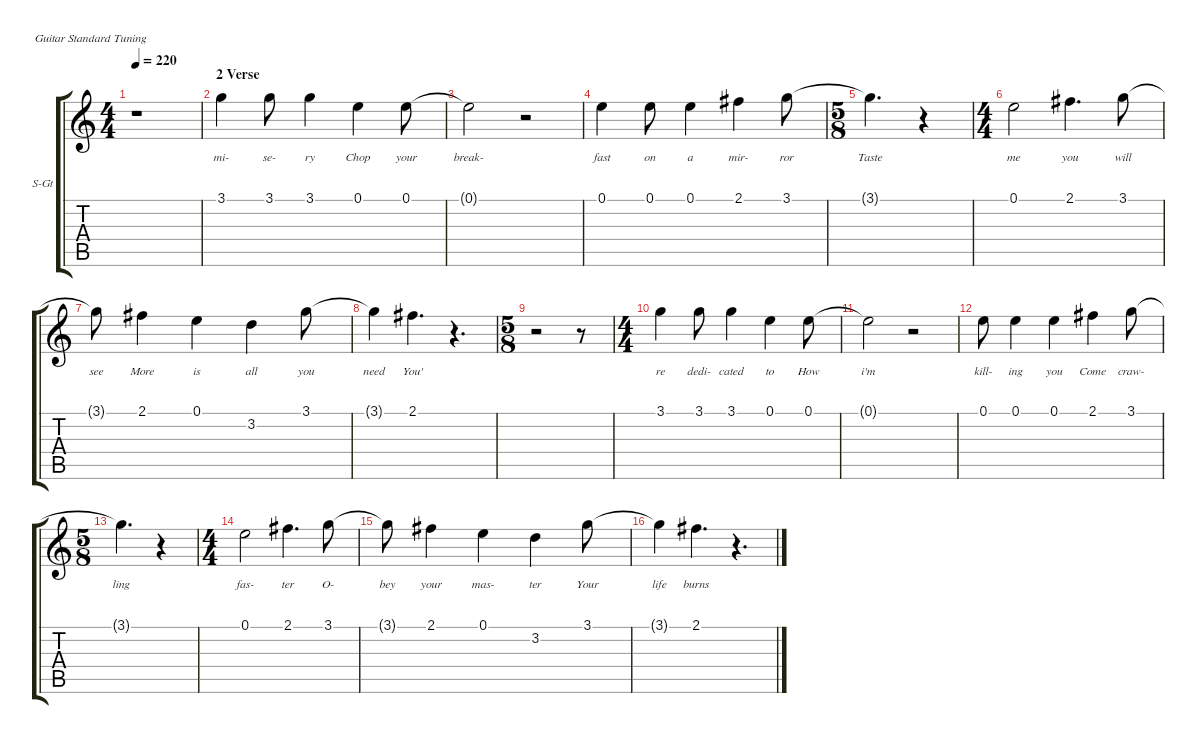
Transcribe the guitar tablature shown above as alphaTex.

\hideDynamics
\bracketExtendMode groupsimilarinstruments
\firstSystemTrackNameOrientation horizontal
\otherSystemsTrackNameOrientation horizontal
\track ("Vocal" "S-Gt") {multiBarRest instrument lead6voice}
\staff {score tabs}
\tuning (E4 B3 G3 D3 A2 E2)
\displaytranspose 12
\ts (4 4)
\tempo 220
\clef g2
\ks c
r.1{dy fff} |
\section ("" "2 Verse")
3.1.4{lyrics (0 "mi-") lyrics (1 "") lyrics (2 "") lyrics (3 "") lyrics (4 "")} 3.1.8{lyrics (0 "se-") lyrics (1 "") lyrics (2 "") lyrics (3 "") lyrics (4 "")} 3.1.4{lyrics (0 "ry") lyrics (1 "") lyrics (2 "") lyrics (3 "") lyrics (4 "")} 0.1.4{lyrics (0 "Chop") lyrics (1 "") lyrics (2 "") lyrics (3 "") lyrics (4 "")} 0.1.8{lyrics (0 "your") lyrics (1 "") lyrics (2 "") lyrics (3 "") lyrics (4 "")} |
0.1{t}.2{lyrics (0 "break-") lyrics (1 "") lyrics (2 "") lyrics (3 "") lyrics (4 "") dy f} r.2 |
0.1.4{lyrics (0 "fast") lyrics (1 "") lyrics (2 "") lyrics (3 "") lyrics (4 "") dy fff} 0.1.8{lyrics (0 "on") lyrics (1 "") lyrics (2 "") lyrics (3 "") lyrics (4 "")} 0.1.4{lyrics (0 "a") lyrics (1 "") lyrics (2 "") lyrics (3 "") lyrics (4 "")} 2.1.4{lyrics (0 "mir-") lyrics (1 "") lyrics (2 "") lyrics (3 "") lyrics (4 "")} 3.1.8{lyrics (0 "ror") lyrics (1 "") lyrics (2 "") lyrics (3 "") lyrics (4 "")} |
\ts (5 8)
3.1{t}.4{d lyrics (0 "Taste") lyrics (1 "") lyrics (2 "") lyrics (3 "") lyrics (4 "") dy f} r.4 |
\ts (4 4)
0.1.2{lyrics (0 "me") lyrics (1 "") lyrics (2 "") lyrics (3 "") lyrics (4 "") dy fff} 2.1.4{d lyrics (0 "you") lyrics (1 "") lyrics (2 "") lyrics (3 "") lyrics (4 "")} 3.1.8{lyrics (0 "will") lyrics (1 "") lyrics (2 "") lyrics (3 "") lyrics (4 "")} |
3.1{t}.8{lyrics (0 "see") lyrics (1 "") lyrics (2 "") lyrics (3 "") lyrics (4 "") dy f} 2.1.4{lyrics (0 "More") lyrics (1 "") lyrics (2 "") lyrics (3 "") lyrics (4 "") dy fff} 0.1.4{lyrics (0 "is") lyrics (1 "") lyrics (2 "") lyrics (3 "") lyrics (4 "")} 3.2.4{lyrics (0 "all") lyrics (1 "") lyrics (2 "") lyrics (3 "") lyrics (4 "")} 3.1.8{lyrics (0 "you") lyrics (1 "") lyrics (2 "") lyrics (3 "") lyrics (4 "")} |
3.1{t}.4{lyrics (0 "need") lyrics (1 "") lyrics (2 "") lyrics (3 "") lyrics (4 "") dy f} 2.1.4{d lyrics (0 "You'") lyrics (1 "") lyrics (2 "") lyrics (3 "") lyrics (4 "") dy fff} r.4{d} |
\ts (5 8)
r.2 r.8 |
\ts (4 4)
3.1.4{lyrics (0 "re") lyrics (1 "") lyrics (2 "") lyrics (3 "") lyrics (4 "")} 3.1.8{lyrics (0 "dedi-") lyrics (1 "") lyrics (2 "") lyrics (3 "") lyrics (4 "")} 3.1.4{lyrics (0 "cated") lyrics (1 "") lyrics (2 "") lyrics (3 "") lyrics (4 "")} 0.1.4{lyrics (0 "to") lyrics (1 "") lyrics (2 "") lyrics (3 "") lyrics (4 "")} 0.1.8{lyrics (0 "How") lyrics (1 "") lyrics (2 "") lyrics (3 "") lyrics (4 "")} |
0.1{t}.2{lyrics (0 "i'm") lyrics (1 "") lyrics (2 "") lyrics (3 "") lyrics (4 "") dy f} r.2 |
0.1.8{lyrics (0 "kill-") lyrics (1 "") lyrics (2 "") lyrics (3 "") lyrics (4 "") dy fff} 0.1.4{lyrics (0 "ing") lyrics (1 "") lyrics (2 "") lyrics (3 "") lyrics (4 "")} 0.1.4{lyrics (0 "you") lyrics (1 "") lyrics (2 "") lyrics (3 "") lyrics (4 "")} 2.1.4{lyrics (0 "Come") lyrics (1 "") lyrics (2 "") lyrics (3 "") lyrics (4 "")} 3.1.8{lyrics (0 "craw-") lyrics (1 "") lyrics (2 "") lyrics (3 "") lyrics (4 "")} |
\ts (5 8)
3.1{t}.4{d lyrics (0 "ling") lyrics (1 "") lyrics (2 "") lyrics (3 "") lyrics (4 "") dy f} r.4 |
\ts (4 4)
0.1.2{lyrics (0 "fas-") lyrics (1 "") lyrics (2 "") lyrics (3 "") lyrics (4 "") dy fff} 2.1.4{d lyrics (0 "ter") lyrics (1 "") lyrics (2 "") lyrics (3 "") lyrics (4 "")} 3.1.8{lyrics (0 "O-") lyrics (1 "") lyrics (2 "") lyrics (3 "") lyrics (4 "")} |
3.1{t}.8{lyrics (0 "bey") lyrics (1 "") lyrics (2 "") lyrics (3 "") lyrics (4 "") dy f} 2.1.4{lyrics (0 "your") lyrics (1 "") lyrics (2 "") lyrics (3 "") lyrics (4 "") dy fff} 0.1.4{lyrics (0 "mas-") lyrics (1 "") lyrics (2 "") lyrics (3 "") lyrics (4 "")} 3.2.4{lyrics (0 "ter") lyrics (1 "") lyrics (2 "") lyrics (3 "") lyrics (4 "")} 3.1.8{lyrics (0 "Your") lyrics (1 "") lyrics (2 "") lyrics (3 "") lyrics (4 "")} |
3.1{t}.4{lyrics (0 "life") lyrics (1 "") lyrics (2 "") lyrics (3 "") lyrics (4 "") dy f} 2.1.4{d lyrics (0 "burns") lyrics (1 "") lyrics (2 "") lyrics (3 "") lyrics (4 "") dy fff} r.4{d}
